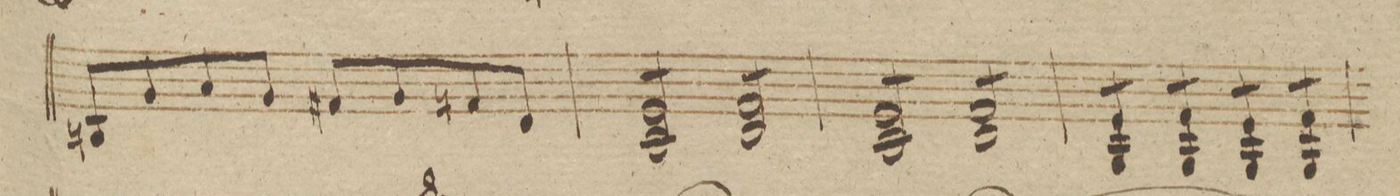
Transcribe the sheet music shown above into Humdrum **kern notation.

**kern	**dynam
*I"Violino 2do	*
*clefG2	*
*k[b-]	*
*met(c|)	*
*M2/2	*
8Bn/L	.
8g/	.
8a/	.
8g/J	.
8f#X/L	.
8g/	.
8fn/	.
8d/J	.
=38	=38
*tremolo	*
8e/L 8c/	.
8e/ 8c/	.
8e/ 8c/	.
8e/J 8c/	.
8f/L 8d/	.
8f/ 8d/	.
8f/ 8d/	.
8f/J 8d/	.
=39	=39
8e/L 8c/	.
8e/ 8c/	.
8e/ 8c/	.
8e/J 8c/	.
8f/L 8d/	.
8f/ 8d/	.
8f/ 8d/	.
8f/J 8d/	.
=40	=40
8e/L 8G/	.
8e/J 8G/	.
8f/L 8G/	.
8f/J 8G/	.
8e/L 8G/	.
8e/J 8G/	.
8f/L 8G/	.
8f/J 8G/	.
*Xtremolo	*
=41	=41
*-	*-
